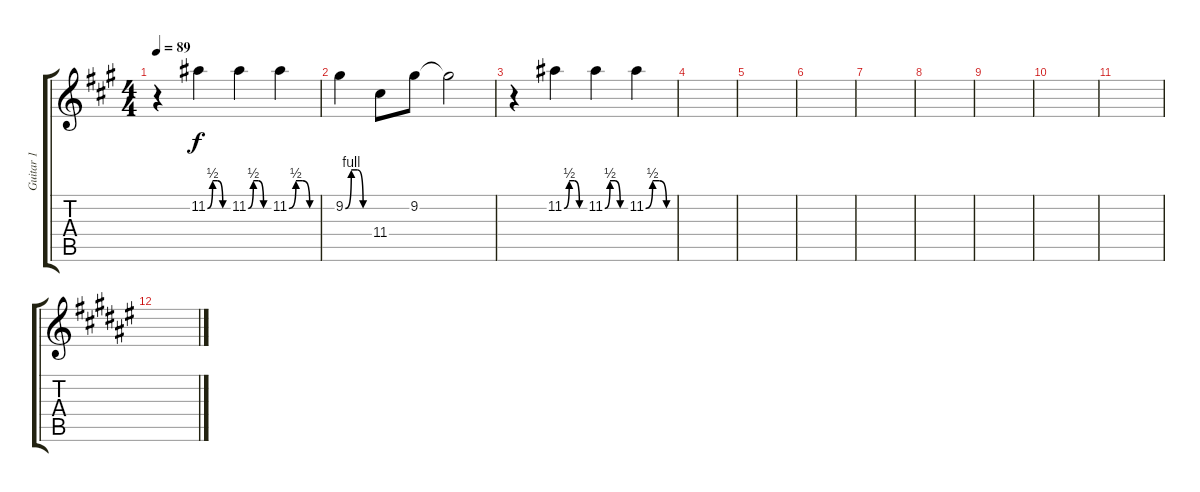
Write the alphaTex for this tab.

\track ("Guitar 1" "Guitar 1") {instrument electricguitarjazz}
\staff {score tabs}
\tuning (E4 B3 G3 D3 A2 E2) {hide}
\ts (4 4)
\tempo 89
\clef g2
\ks f#minor
r.4{dy f} 11.2{be (custom 0 0 15 2 30 2 45 0 60 0)}.4 11.2{be (custom 0 0 15 2 30 2 45 0 60 0)}.4 11.2{be (custom 0 0 15 2 30 2 45 0 60 0)}.4 |
9.2{be (custom 0 0 15 4 30 4 45 0 60 0)}.4 11.4.8 9.2.8 9.2{t}.2 |
r.4 11.2{be (custom 0 0 15 2 30 2 45 0 60 0)}.4 11.2{be (custom 0 0 15 2 30 2 45 0 60 0)}.4 11.2{be (custom 0 0 15 2 30 2 45 0 60 0)}.4 |
|
|
|
|
|
|
|
|
\ks f#
